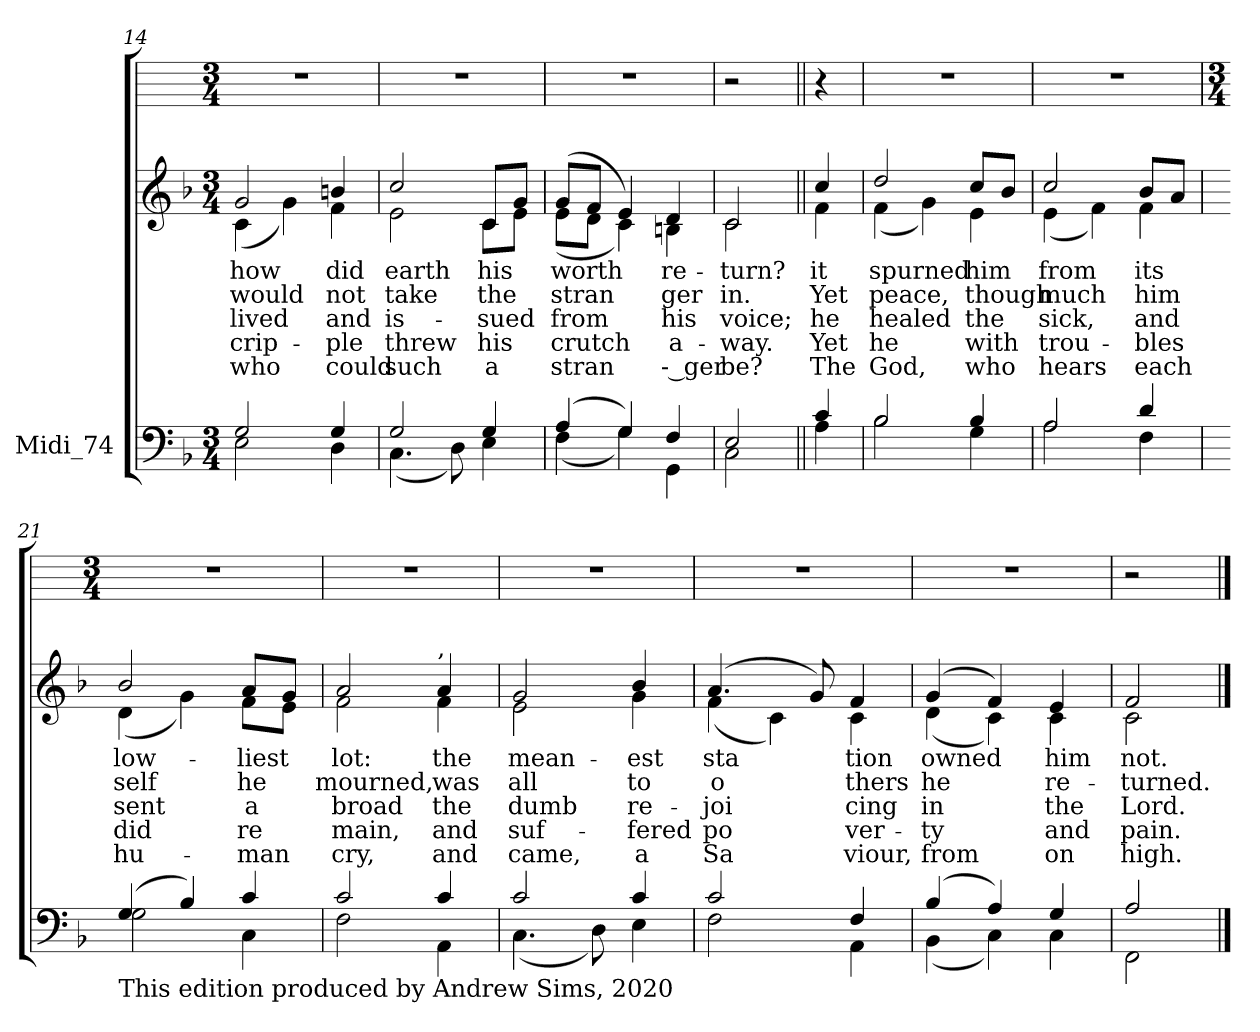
**kern	**kern	**text	**text	**text	**text	**text	**kern
*part3	*part2	*part2	*part2	*part2	*part2	*part2	*part1
*staff3	*staff2	*staff2	*staff2	*staff2	*staff2	*staff2	*staff1
*I"Midi_74	*	*	*	*	*	*	*
!!LO:LB:g=z
*clefF4	*clefG2	*	*	*	*	*	*
*k[b-]	*k[b-]	*	*	*	*	*	*
*F:	*F:	*	*	*	*	*	*
*M3/4	*M3/4	*	*	*	*	*	*M3/4
=14	=14	=14	=14	=14	=14	=14	=14
*^	*	*	*	*	*	*	*
!	!	!	!LO:LY:b	!LO:LY:b	!LO:LY:b	!LO:LY:b	!LO:LY:b	!
*	*	*^	*	*	*	*	*	*
2G/	2E\	2g/	(<4c\	how	would	lived	crip-	-who	2.r
.	.	.	4g\)	.	.	.	.	.	.
!	!	!	!	!LO:LY:b	!LO:LY:b	!LO:LY:b	!LO:LY:b	!LO:LY:b	!
4G/	4D\	4bn/	4f\	did	not	and	ple	could	.
=15	=15	=15	=15	=15	=15	=15	=15	=15	=15
!	!	!	!	!LO:LY:b	!LO:LY:b	!LO:LY:b	!LO:LY:b	!LO:LY:b	!
2G/	(<4.C\	2cc/	2e\	earth	take	is-	-threw	such	2.r
.	8D\)	.	.	.	.	.	.	.	.
!	!	!	!	!LO:LY:b	!LO:LY:b	!LO:LY:b	!LO:LY:b	!LO:LY:b	!
4G/	4E\	8c/L	8c\L	his	the	sued	his	a	.
.	.	8g/J	8e\J	.	.	.	.	.	.
=16	=16	=16	=16	=16	=16	=16	=16	=16	=16
!	!	!	!	!LO:LY:b	!LO:LY:b	!LO:LY:b	!LO:LY:b	!LO:LY:b	!
(>4A/	(<4F\	(>8g/L	(<8e\L	worth	stran	from	crutch	stran	2.r
.	.	8f/J	8d\J	.	.	.	.	.	.
4G/)	4G\)	4e/)	4c\)	.	.	.	.	.	.
!	!	!	!	!LO:LY:b	!LO:LY:b	!LO:LY:b	!LO:LY:b	!LO:LY:b	!
4F/	4GG\	4d/	4Bn\	re-	-ger	his	a-	-- ger	.
=17	=17	=17	=17	=17	=17	=17	=17	=17	=17
!	!	!	!	!LO:LY:b	!LO:LY:b	!LO:LY:b	!LO:LY:b	!LO:LY:b	!
2E/	2C\	2c/	2c\	turn?	in.	voice;	way.	be?	2r
=18||	=18||	=18||	=18||	=18||	=18||	=18||	=18||	=18||	=18||
!	!	!	!	!LO:LY:b	!LO:LY:b	!LO:LY:b	!LO:LY:b	!LO:LY:b	!
4c/	4A\	4cc/	4f\	it	Yet	he	Yet	The	4r
=19	=19	=19	=19	=19	=19	=19	=19	=19	=19
!	!	!	!	!LO:LY:b	!LO:LY:b	!LO:LY:b	!LO:LY:b	!LO:LY:b	!
2B-/	2B-\	2dd/	(<4f\	spurned	peace,	healed	he	God,	2.r
.	.	.	4g\)	.	.	.	.	.	.
!	!	!	!	!LO:LY:b	!LO:LY:b	!LO:LY:b	!LO:LY:b	!LO:LY:b	!
4B-/	4G\	8cc/L	4e\	him	though	the	with	who	.
.	.	8b-/J	.	.	.	.	.	.	.
=20	=20	=20	=20	=20	=20	=20	=20	=20	=20
!	!	!	!	!LO:LY:b	!LO:LY:b	!LO:LY:b	!LO:LY:b	!LO:LY:b	!
2A/	2A\	2cc/	(<4e\	from	much	sick,	trou-	-hears	2.r
.	.	.	4f\)	.	.	.	.	.	.
!	!	!	!	!LO:LY:b	!LO:LY:b	!LO:LY:b	!LO:LY:b	!LO:LY:b	!
4d	4F\	8b-/L	4f\	its	him	and	bles	each	.
.	.	8a/J	.	.	.	.	.	.	.
!!LO:LB:g=z
=21	=21	=21	=21	=21	=21	=21	=21	=21	=21
*	*	*	*	*	*	*	*	*	*M3/4
!LO:TX:b:t=This edition produced by Andrew Sims, 2020	!	!	!	!	!	!	!	!	!
!	!	!	!	!LO:LY:b	!LO:LY:b	!LO:LY:b	!LO:LY:b	!LO:LY:b	!
(>4G/	2G\	2b-/	(<4d\	low-	-self	sent	did	hu-	2.r
4B-/)	.	.	4g\)	.	.	.	.	.	.
!	!	!	!	!LO:LY:b	!LO:LY:b	!LO:LY:b	!LO:LY:b	!LO:LY:b	!
4c	4C\	8a/L	8f\L	-liest	he	a	re	man	.
.	.	8g/J	8e\J	.	.	.	.	.	.
=22	=22	=22	=22	=22	=22	=22	=22	=22	=22
!	!	!	!	!LO:LY:b	!LO:LY:b	!LO:LY:b	!LO:LY:b	!LO:LY:b	!
2c	2F\	2a/	2f\	lot:	mourned,	broad	main,	cry,	2.r
!	!	!LO:TX:a:t=,	!	!	!	!	!	!	!
!	!	!	!	!LO:LY:b	!LO:LY:b	!LO:LY:b	!LO:LY:b	!LO:LY:b	!
4c	4AA\	4a/	4f\	the	was	the	and	and	.
=23	=23	=23	=23	=23	=23	=23	=23	=23	=23
!	!	!	!	!LO:LY:b	!LO:LY:b	!LO:LY:b	!LO:LY:b	!LO:LY:b	!
2c	(<4.C\	2g/	2e\	mean-	-all	dumb	suf-	-came,	2.r
.	8D\)	.	.	.	.	.	.	.	.
!	!	!	!	!LO:LY:b	!LO:LY:b	!LO:LY:b	!LO:LY:b	!LO:LY:b	!
4c	4E\	4b-/	4g\	est	to	re-	-fered	a	.
=24	=24	=24	=24	=24	=24	=24	=24	=24	=24
!	!	!	!	!LO:LY:b	!LO:LY:b	!LO:LY:b	!LO:LY:b	!LO:LY:b	!
2c	2F\	(>4.a/	(<4f\	sta	o	joi	po	Sa	2.r
.	.	.	4c\)	.	.	.	.	.	.
.	.	8g/)	.	.	.	.	.	.	.
!	!	!	!	!LO:LY:b	!LO:LY:b	!LO:LY:b	!LO:LY:b	!LO:LY:b	!
4F/	4AA\	4f/	4c\	tion	thers	cing	ver-	-viour,	.
=25	=25	=25	=25	=25	=25	=25	=25	=25	=25
!	!	!	!	!LO:LY:b	!LO:LY:b	!LO:LY:b	!LO:LY:b	!LO:LY:b	!
(>4B-/	(<4BB-\	(>4g/	(<4d\	owned	he	in	ty	from	2.r
4A/)	4C\)	4f/)	4c\)	.	.	.	.	.	.
!	!	!	!	!LO:LY:b	!LO:LY:b	!LO:LY:b	!LO:LY:b	!LO:LY:b	!
4G/	4C\	4e/	4c\	him	re-	-the	and	on	.
=26	=26	=26	=26	=26	=26	=26	=26	=26	=26
!	!	!	!	!LO:LY:b	!LO:LY:b	!LO:LY:b	!LO:LY:b	!LO:LY:b	!
2A/	2FF\	2f/	2c\	not.	turned.	Lord.	pain.	high.	2r
*v	*v	*	*	*	*	*	*	*	*
*	*v	*v	*	*	*	*	*	*
==	==	==	==	==	==	==	==
*-	*-	*-	*-	*-	*-	*-	*-
